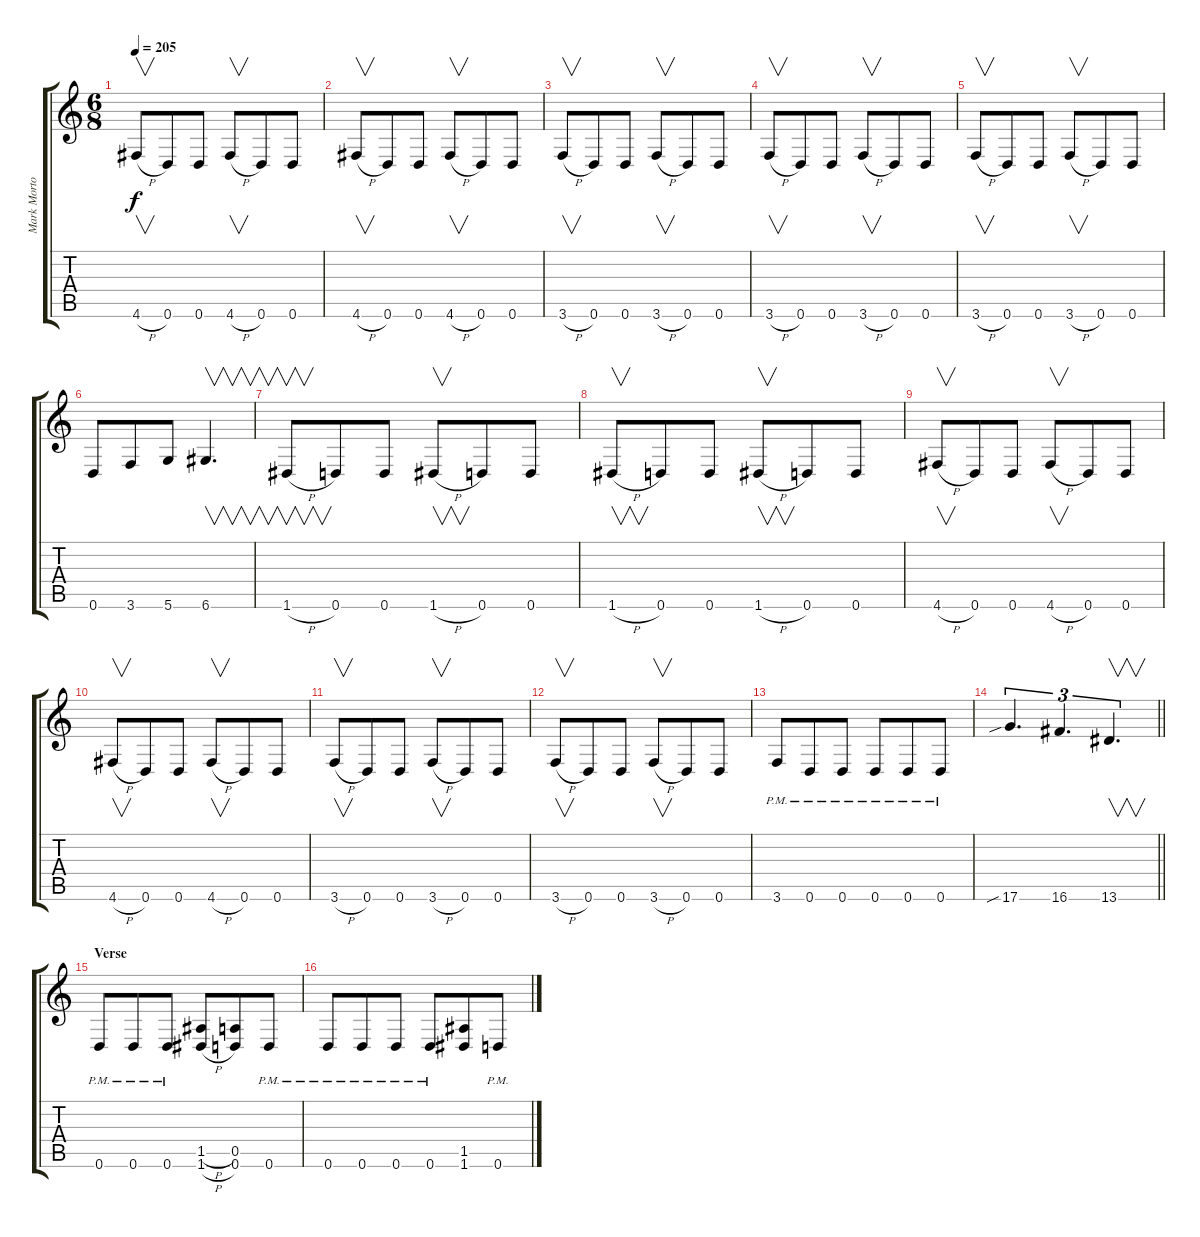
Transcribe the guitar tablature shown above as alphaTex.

\track ("Mark Morton - Rhythm" "Mark Morto") {instrument distortionguitar}
\staff {score tabs}
\tuning (E4 B3 G3 D3 A2 D2) {hide}
\ts (6 8)
\tempo 205
\clef g2
\ks c
4.6{h}.8{v dy f} 0.6.8 0.6.8 4.6{h}.8{v} 0.6.8 0.6.8 |
4.6{h}.8{v} 0.6.8 0.6.8 4.6{h}.8{v} 0.6.8 0.6.8 |
3.6{h}.8{v} 0.6.8 0.6.8 3.6{h}.8{v} 0.6.8 0.6.8 |
3.6{h}.8{v} 0.6.8 0.6.8 3.6{h}.8{v} 0.6.8 0.6.8 |
3.6{h}.8{v} 0.6.8 0.6.8 3.6{h}.8{v} 0.6.8 0.6.8 |
0.6.8 3.6.8 5.6.8 6.6.4{v d} |
1.6{h}.8{v} 0.6.8 0.6.8 1.6{h}.8{v} 0.6.8 0.6.8 |
1.6{h}.8{v} 0.6.8 0.6.8 1.6{h}.8{v} 0.6.8 0.6.8 |
4.6{h}.8{v} 0.6.8 0.6.8 4.6{h}.8{v} 0.6.8 0.6.8 |
4.6{h}.8{v} 0.6.8 0.6.8 4.6{h}.8{v} 0.6.8 0.6.8 |
3.6{h}.8{v} 0.6.8 0.6.8 3.6{h}.8{v} 0.6.8 0.6.8 |
3.6{h}.8{v} 0.6.8 0.6.8 3.6{h}.8{v} 0.6.8 0.6.8 |
3.6{pm}.8 0.6{pm}.8 0.6{pm}.8 0.6{pm}.8 0.6{pm}.8 0.6{pm}.8 |
\barLineRight lightlight
17.6{sib}.4{d tu (3 2)} 16.6.4{d tu (3 2)} 13.6.4{v d tu (3 2)} |
\section ("" "Verse")
0.6{pm}.8 0.6{pm}.8 0.6{pm}.8 (1.5{h} 1.6{h}).8 (0.5 0.6).8 0.6{pm}.8 |
0.6{pm}.8 0.6{pm}.8 0.6{pm}.8 0.6{pm}.8 (1.5 1.6).8 0.6{pm}.8
